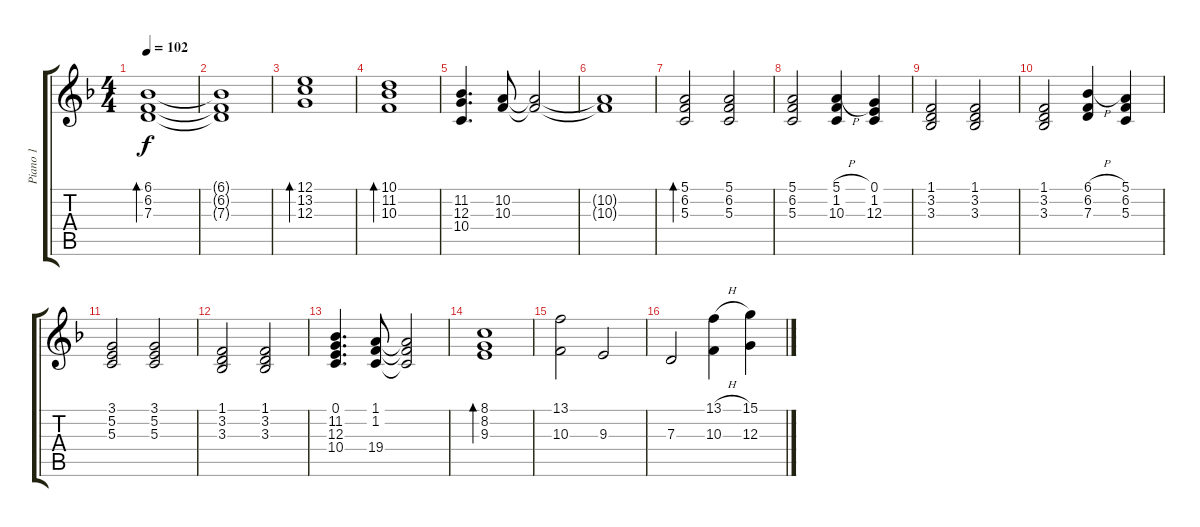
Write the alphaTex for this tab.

\track ("Piano 1" "Piano 1") {instrument brightacousticpiano}
\staff {score tabs}
\tuning (E4 B3 G3 D3 A2 E2) {hide}
\ts (4 4)
\tempo 102
\clef g2
\ks f
(6.1 6.2 7.3).1{bd 480 dy f} |
(6.1{t} 6.2{t} 7.3{t}).1 |
(12.1 13.2 12.3).1{bd 480} |
(10.1 11.2 10.3).1{bd 480} |
(11.2 12.3 10.4).4{d} (10.2 10.3).8 (10.2{t} 10.3{t}).2 |
(10.2{t} 10.3{t}).1 |
(5.1 6.2 5.3).2{bd 480} (5.1 6.2 5.3).2 |
(5.1 6.2 5.3).2 (5.1{h} 1.2 10.3).4{beam Up} (0.1 1.2 12.3).4 |
(1.1 3.2 3.3).2 (1.1 3.2 3.3).2 |
(1.1 3.2 3.3).2 (6.1{h} 6.2 7.3).4 (5.1 6.2 5.3).4 |
(3.1 5.2 5.3).2 (3.1 5.2 5.3).2 |
(1.1 3.2 3.3).2 (1.1 3.2 3.3).2 |
(0.1 11.2 12.3 10.4).4{d} (1.1 1.2 19.4).8 (1.1{t} 1.2{t} 19.4{t}).2 |
(8.1 8.2 9.3).1{bd 480} |
(13.1 10.3).2 9.3.2 |
7.3.2 (13.1{h} 10.3).4 (15.1 12.3).4
